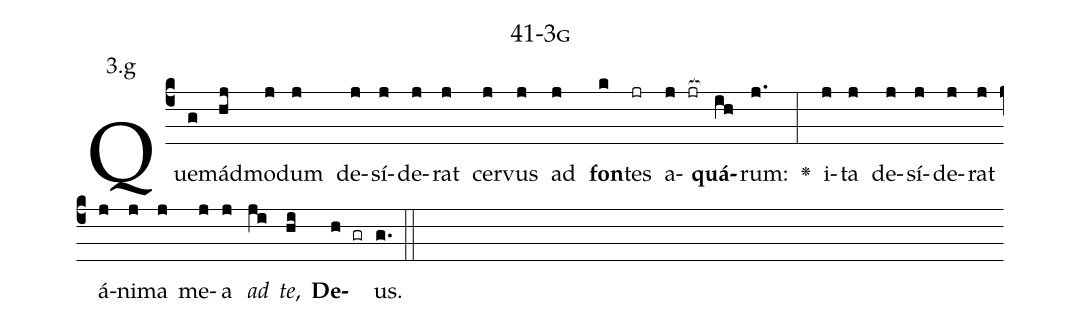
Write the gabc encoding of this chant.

name: 41-3g;
annotation: 3.g;
%%
(c4)Quem(g)ád(hj)mo(j)dum(j) de(j)sí(j)de(j)rat(j) cer(j)vus(j) ad(j) <b>fon</b>(k)tes(jr) a(j jr[ocb:1{])<b>quá</b>(ih[ocb:0}])rum:(j.) <v>\greheightstar</v>(:) i(j)ta(j) de(j)sí(j)de(j)rat(j) á(j)ni(j)ma(j) me(j)a(j) <i>ad</i>(ji) <i>te</i>,(hi) <b>De</b>(h gr)us.(g.) (::)


%E(j) u(j) o(ji) u(hi) a(h) e.(g.) (::)
